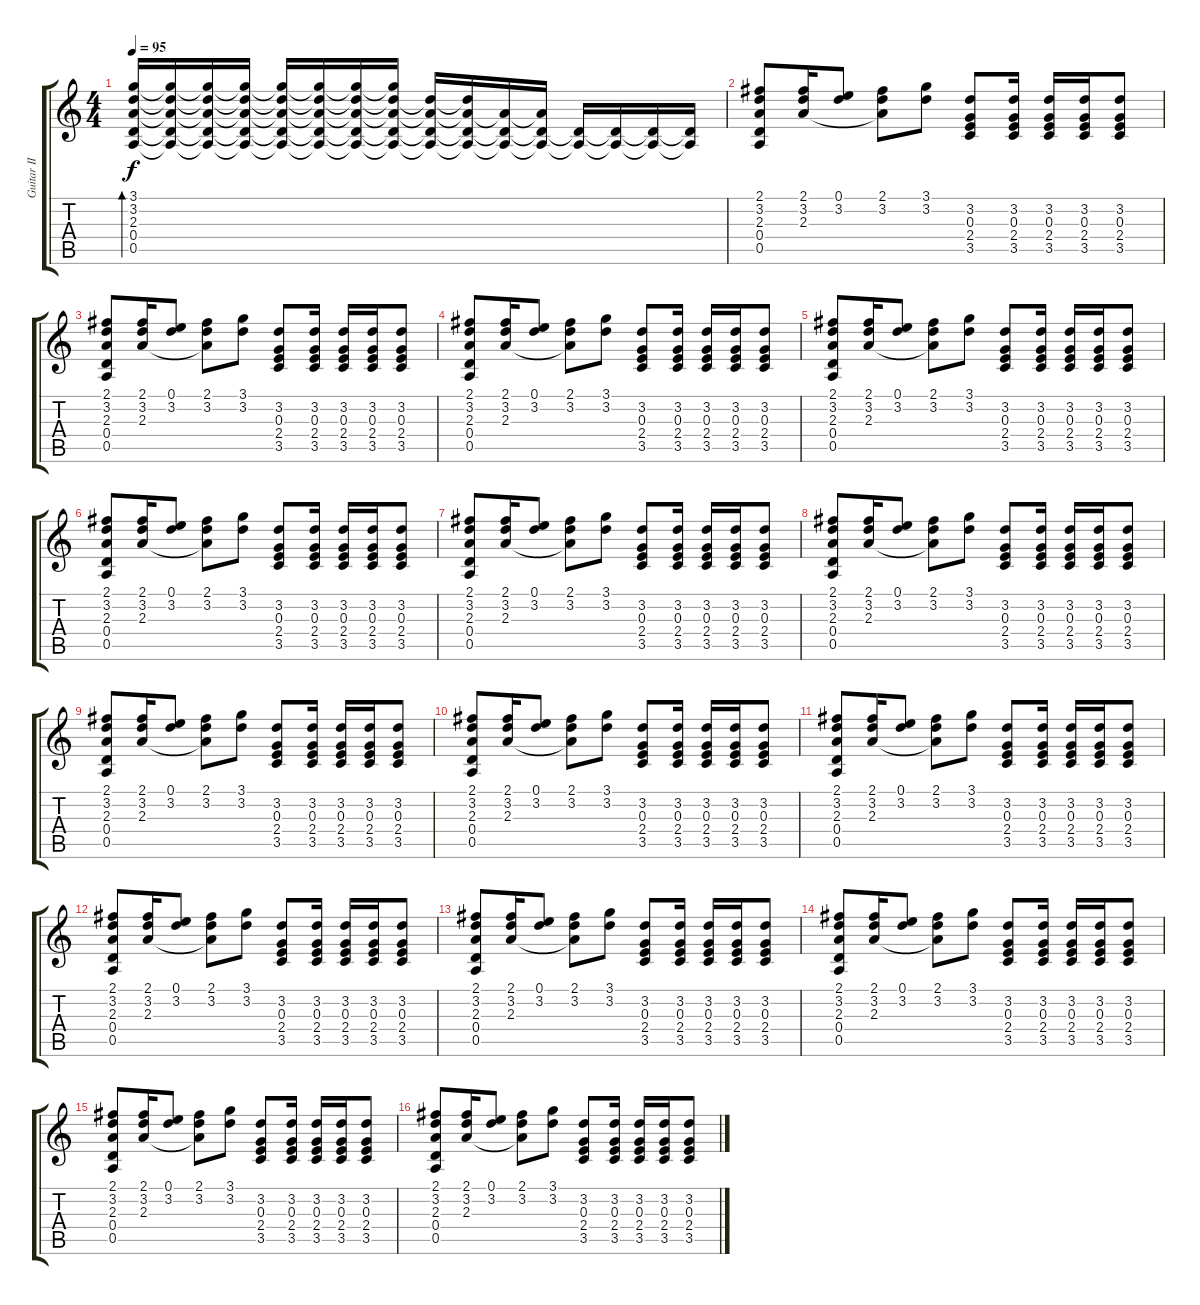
\track ("Guitar II" "Guitar II") {instrument acousticguitarnylon}
\staff {score tabs}
\tuning (E4 B3 G3 D3 A2 E2) {hide}
\ts (4 4)
\tempo 95
\clef g2
\ks c
(3.1 3.2 2.3 0.4 0.5).16{bd 120 dy f volume 9 balance 15 instrument acousticguitarsteel} (3.1{t} 3.2{t} 2.3{t} 0.4{t} 0.5{t}).16{balance 0} (3.1{t} 3.2{t} 2.3{t} 0.4{t} 0.5{t}).16{balance 16} (3.1{t} 3.2{t} 2.3{t} 0.4{t} 0.5{t}).16{balance 0} (3.1{t} 3.2{t} 2.3{t} 0.4{t} 0.5{t}).16{balance 16} (3.1{t} 3.2{t} 2.3{t} 0.4{t} 0.5{t}).16{balance 0} (3.1{t} 3.2{t} 2.3{t} 0.4{t} 0.5{t}).16{balance 16} (3.1{t} 3.2{t} 2.3{t} 0.4{t} 0.5{t}).16{balance 0} (3.2{t} 2.3{t} 0.4{t} 0.5{t}).16{balance 16} (3.2{t} 2.3{t} 0.4{t} 0.5{t}).16{balance 0} (2.3{t} 0.4{t} 0.5{t}).16{balance 16} (2.3{t} 0.4{t} 0.5{t}).16{balance 0} (0.4{t} 0.5{t}).16{balance 16} (0.4{t} 0.5{t}).16{balance 3} (0.4{t} 0.5{t}).16{balance 12} (0.4{t} 0.5{t}).16{balance 4} |
(2.1 3.2 2.3 0.4 0.5).8{volume 9 balance 4} (2.1 3.2 2.3).16 (0.1 3.2).8 (2.1 3.2 2.3{t}).8 (3.1 3.2).8 (3.2 0.3 2.4 3.5).8 (3.2 0.3 2.4 3.5).16 (3.2 0.3 2.4 3.5).16 (3.2 0.3 2.4 3.5).16 (3.2 0.3 2.4 3.5).8 |
(2.1 3.2 2.3 0.4 0.5).8{volume 9 balance 4} (2.1 3.2 2.3).16 (0.1 3.2).8 (2.1 3.2 2.3{t}).8 (3.1 3.2).8 (3.2 0.3 2.4 3.5).8 (3.2 0.3 2.4 3.5).16 (3.2 0.3 2.4 3.5).16 (3.2 0.3 2.4 3.5).16 (3.2 0.3 2.4 3.5).8 |
(2.1 3.2 2.3 0.4 0.5).8 (2.1 3.2 2.3).16 (0.1 3.2).8 (2.1 3.2 2.3{t}).8 (3.1 3.2).8 (3.2 0.3 2.4 3.5).8 (3.2 0.3 2.4 3.5).16 (3.2 0.3 2.4 3.5).16 (3.2 0.3 2.4 3.5).16 (3.2 0.3 2.4 3.5).8 |
(2.1 3.2 2.3 0.4 0.5).8 (2.1 3.2 2.3).16 (0.1 3.2).8 (2.1 3.2 2.3{t}).8 (3.1 3.2).8 (3.2 0.3 2.4 3.5).8 (3.2 0.3 2.4 3.5).16 (3.2 0.3 2.4 3.5).16 (3.2 0.3 2.4 3.5).16 (3.2 0.3 2.4 3.5).8 |
(2.1 3.2 2.3 0.4 0.5).8 (2.1 3.2 2.3).16 (0.1 3.2).8 (2.1 3.2 2.3{t}).8 (3.1 3.2).8 (3.2 0.3 2.4 3.5).8 (3.2 0.3 2.4 3.5).16 (3.2 0.3 2.4 3.5).16 (3.2 0.3 2.4 3.5).16 (3.2 0.3 2.4 3.5).8 |
(2.1 3.2 2.3 0.4 0.5).8 (2.1 3.2 2.3).16 (0.1 3.2).8 (2.1 3.2 2.3{t}).8 (3.1 3.2).8 (3.2 0.3 2.4 3.5).8 (3.2 0.3 2.4 3.5).16 (3.2 0.3 2.4 3.5).16 (3.2 0.3 2.4 3.5).16 (3.2 0.3 2.4 3.5).8 |
(2.1 3.2 2.3 0.4 0.5).8 (2.1 3.2 2.3).16 (0.1 3.2).8 (2.1 3.2 2.3{t}).8 (3.1 3.2).8 (3.2 0.3 2.4 3.5).8 (3.2 0.3 2.4 3.5).16 (3.2 0.3 2.4 3.5).16 (3.2 0.3 2.4 3.5).16 (3.2 0.3 2.4 3.5).8 |
(2.1 3.2 2.3 0.4 0.5).8 (2.1 3.2 2.3).16 (0.1 3.2).8 (2.1 3.2 2.3{t}).8 (3.1 3.2).8 (3.2 0.3 2.4 3.5).8 (3.2 0.3 2.4 3.5).16 (3.2 0.3 2.4 3.5).16 (3.2 0.3 2.4 3.5).16 (3.2 0.3 2.4 3.5).8 |
(2.1 3.2 2.3 0.4 0.5).8 (2.1 3.2 2.3).16 (0.1 3.2).8 (2.1 3.2 2.3{t}).8 (3.1 3.2).8 (3.2 0.3 2.4 3.5).8 (3.2 0.3 2.4 3.5).16 (3.2 0.3 2.4 3.5).16 (3.2 0.3 2.4 3.5).16 (3.2 0.3 2.4 3.5).8 |
(2.1 3.2 2.3 0.4 0.5).8 (2.1 3.2 2.3).16 (0.1 3.2).8 (2.1 3.2 2.3{t}).8 (3.1 3.2).8 (3.2 0.3 2.4 3.5).8 (3.2 0.3 2.4 3.5).16 (3.2 0.3 2.4 3.5).16 (3.2 0.3 2.4 3.5).16 (3.2 0.3 2.4 3.5).8 |
(2.1 3.2 2.3 0.4 0.5).8 (2.1 3.2 2.3).16 (0.1 3.2).8 (2.1 3.2 2.3{t}).8 (3.1 3.2).8 (3.2 0.3 2.4 3.5).8 (3.2 0.3 2.4 3.5).16 (3.2 0.3 2.4 3.5).16 (3.2 0.3 2.4 3.5).16 (3.2 0.3 2.4 3.5).8 |
(2.1 3.2 2.3 0.4 0.5).8 (2.1 3.2 2.3).16 (0.1 3.2).8 (2.1 3.2 2.3{t}).8 (3.1 3.2).8 (3.2 0.3 2.4 3.5).8 (3.2 0.3 2.4 3.5).16 (3.2 0.3 2.4 3.5).16 (3.2 0.3 2.4 3.5).16 (3.2 0.3 2.4 3.5).8 |
(2.1 3.2 2.3 0.4 0.5).8 (2.1 3.2 2.3).16 (0.1 3.2).8 (2.1 3.2 2.3{t}).8 (3.1 3.2).8 (3.2 0.3 2.4 3.5).8 (3.2 0.3 2.4 3.5).16 (3.2 0.3 2.4 3.5).16 (3.2 0.3 2.4 3.5).16 (3.2 0.3 2.4 3.5).8 |
(2.1 3.2 2.3 0.4 0.5).8 (2.1 3.2 2.3).16 (0.1 3.2).8 (2.1 3.2 2.3{t}).8 (3.1 3.2).8 (3.2 0.3 2.4 3.5).8 (3.2 0.3 2.4 3.5).16 (3.2 0.3 2.4 3.5).16 (3.2 0.3 2.4 3.5).16 (3.2 0.3 2.4 3.5).8 |
(2.1 3.2 2.3 0.4 0.5).8 (2.1 3.2 2.3).16 (0.1 3.2).8 (2.1 3.2 2.3{t}).8 (3.1 3.2).8 (3.2 0.3 2.4 3.5).8 (3.2 0.3 2.4 3.5).16 (3.2 0.3 2.4 3.5).16 (3.2 0.3 2.4 3.5).16 (3.2 0.3 2.4 3.5).8
